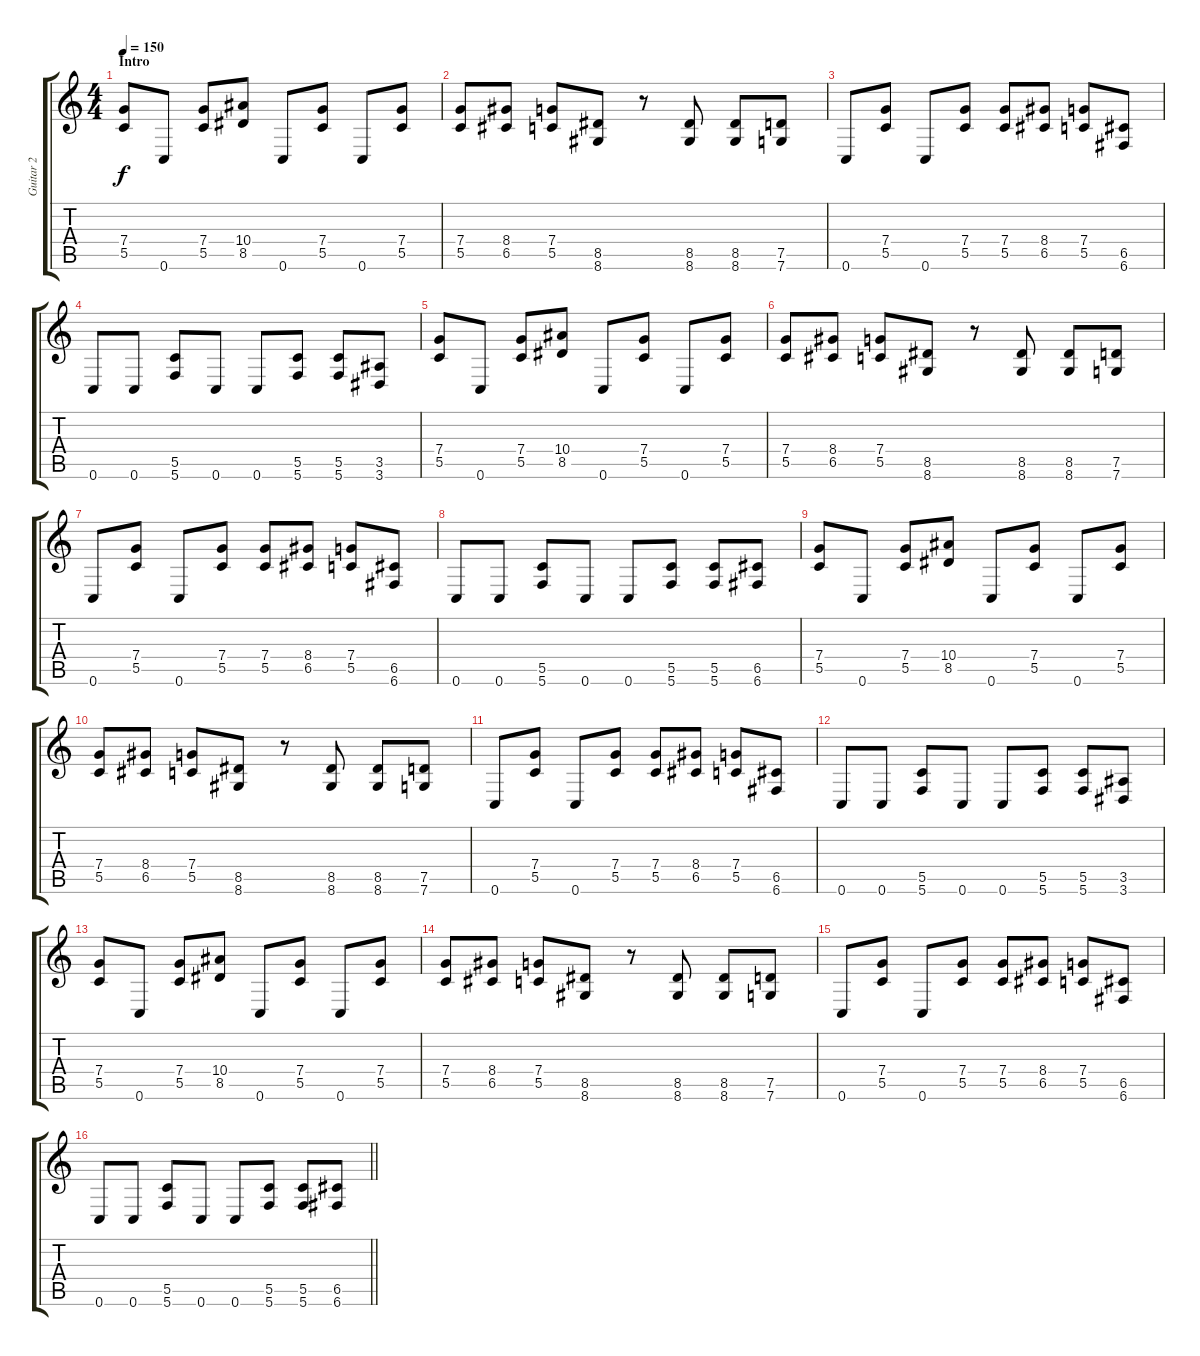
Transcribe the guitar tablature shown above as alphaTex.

\track ("Guitar 2" "Guitar 2") {instrument overdrivenguitar}
\staff {score tabs}
\tuning (D4 A3 F3 C3 G2 C2) {hide}
\ts (4 4)
\section ("" "Intro")
\tempo 150
\clef g2
\ks c
(7.4 5.5).8{dy f instrument overdrivenguitar} 0.6.8 (7.4 5.5).8 (10.4 8.5).8 0.6.8 (7.4 5.5).8 0.6.8 (7.4 5.5).8 |
(7.4 5.5).8 (8.4 6.5).8 (7.4 5.5).8 (8.5 8.6).8 r.8 (8.5 8.6).8 (8.5 8.6).8 (7.5 7.6).8 |
0.6.8 (7.4 5.5).8 0.6.8 (7.4 5.5).8 (7.4 5.5).8 (8.4 6.5).8 (7.4 5.5).8 (6.5 6.6).8 |
0.6.8 0.6.8 (5.5 5.6).8 0.6.8 0.6.8 (5.5 5.6).8 (5.5 5.6).8 (3.5 3.6).8 |
(7.4 5.5).8 0.6.8 (7.4 5.5).8 (10.4 8.5).8 0.6.8 (7.4 5.5).8 0.6.8 (7.4 5.5).8 |
(7.4 5.5).8 (8.4 6.5).8 (7.4 5.5).8 (8.5 8.6).8 r.8 (8.5 8.6).8 (8.5 8.6).8 (7.5 7.6).8 |
0.6.8 (7.4 5.5).8 0.6.8 (7.4 5.5).8 (7.4 5.5).8 (8.4 6.5).8 (7.4 5.5).8 (6.5 6.6).8 |
0.6.8 0.6.8 (5.5 5.6).8 0.6.8 0.6.8 (5.5 5.6).8 (5.5 5.6).8 (6.5 6.6).8 |
(7.4 5.5).8 0.6.8 (7.4 5.5).8 (10.4 8.5).8 0.6.8 (7.4 5.5).8 0.6.8 (7.4 5.5).8 |
(7.4 5.5).8 (8.4 6.5).8 (7.4 5.5).8 (8.5 8.6).8 r.8 (8.5 8.6).8 (8.5 8.6).8 (7.5 7.6).8 |
0.6.8 (7.4 5.5).8 0.6.8 (7.4 5.5).8 (7.4 5.5).8 (8.4 6.5).8 (7.4 5.5).8 (6.5 6.6).8 |
0.6.8 0.6.8 (5.5 5.6).8 0.6.8 0.6.8 (5.5 5.6).8 (5.5 5.6).8 (3.5 3.6).8 |
(7.4 5.5).8 0.6.8 (7.4 5.5).8 (10.4 8.5).8 0.6.8 (7.4 5.5).8 0.6.8 (7.4 5.5).8 |
(7.4 5.5).8 (8.4 6.5).8 (7.4 5.5).8 (8.5 8.6).8 r.8 (8.5 8.6).8 (8.5 8.6).8 (7.5 7.6).8 |
0.6.8 (7.4 5.5).8 0.6.8 (7.4 5.5).8 (7.4 5.5).8 (8.4 6.5).8 (7.4 5.5).8 (6.5 6.6).8 |
\barLineRight lightlight
0.6.8 0.6.8 (5.5 5.6).8 0.6.8 0.6.8 (5.5 5.6).8 (5.5 5.6).8 (6.5 6.6).8
